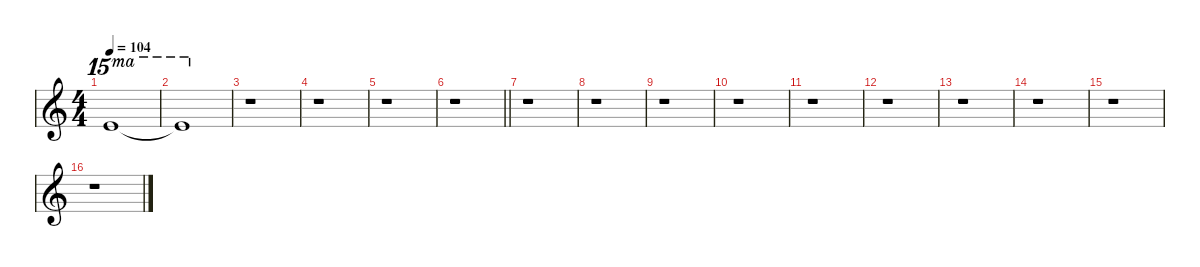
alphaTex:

\defaultSystemsLayout 4
\hideDynamics
\bracketExtendMode nobrackets
\singleTrackTrackNamePolicy hidden
\multiTrackTrackNamePolicy hidden
\firstSystemTrackNameMode fullname
\firstSystemTrackNameOrientation horizontal
\otherSystemsTrackNameOrientation horizontal
\track ("Flute" "fl.") {defaultSystemsLayout 8 instrument flute}
\staff {score}
\tuning (E5 C5 G4 C4 G3 C3)
\ts (4 4)
\tempo 104
\clef g2
\ks c
12.1.1{ot 15ma dy f beam Up} |
12.1{t}.1{ot 15ma beam Up} |
r.1{beam Down} |
r.1{beam Down} |
r.1{beam Down} |
\barLineRight lightlight
r.1{beam Down} |
r.1{beam Down} |
r.1{beam Down} |
r.1{beam Down} |
r.1{beam Down} |
r.1{beam Down} |
r.1{beam Down} |
r.1{beam Down} |
r.1{beam Down} |
r.1{beam Down} |
r.1{beam Down}
